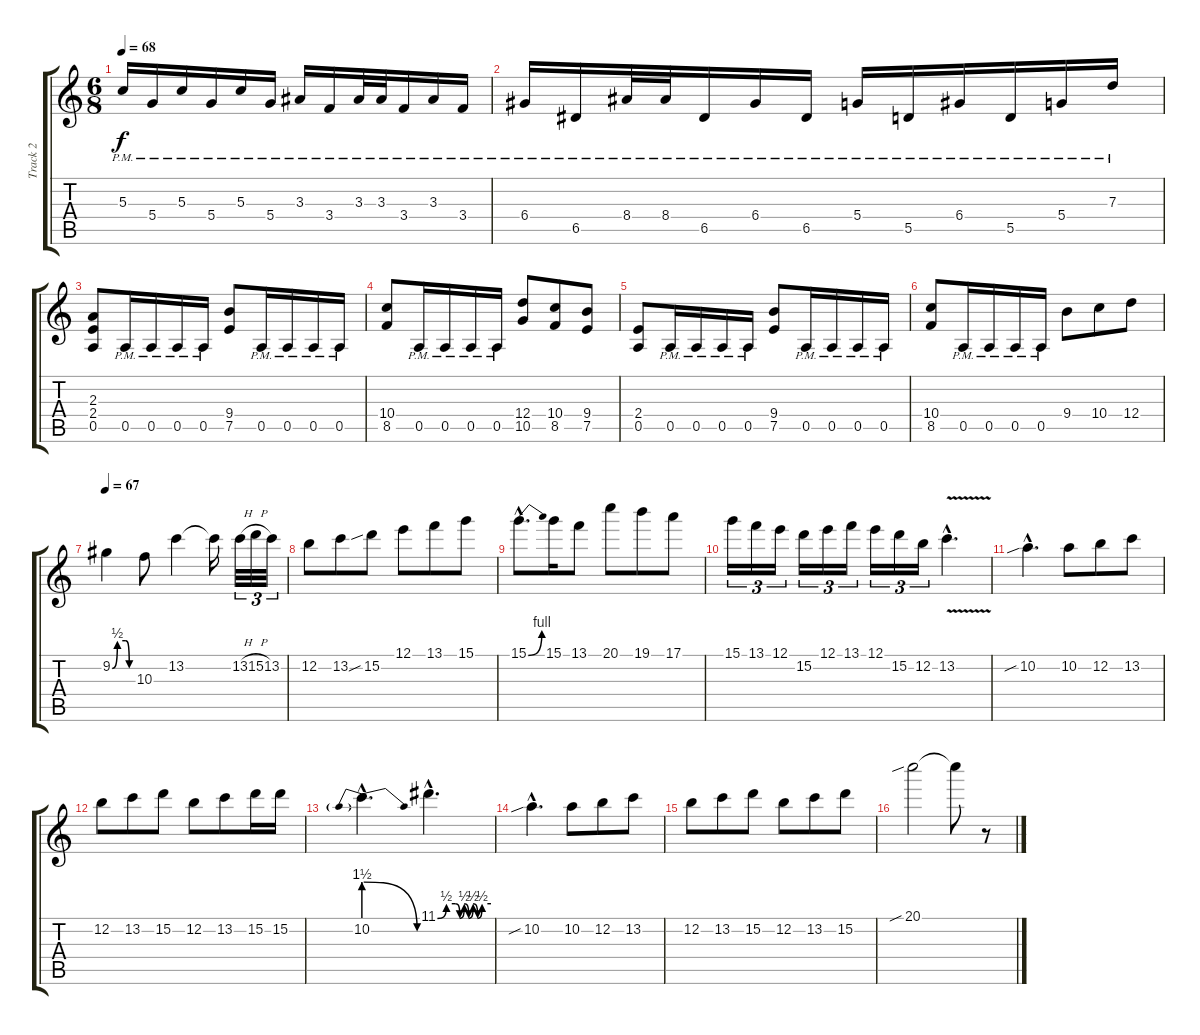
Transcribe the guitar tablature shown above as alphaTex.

\track ("Track 2" "Track 2") {instrument overdrivenguitar}
\staff {score tabs}
\tuning (E4 B3 G3 D3 A2 E2) {hide}
\ts (6 8)
\tempo 68
\clef g2
\ks c
5.3{pm}.16{dy f} 5.4{pm}.16 5.3{pm}.16 5.4{pm}.16 5.3{pm}.16 5.4{pm}.16 3.3{pm}.16 3.4{pm}.16 3.3{pm}.32 3.3{pm}.32 3.4{pm}.16 3.3{pm}.16 3.4{pm}.16 |
6.4{pm}.16 6.5{pm}.16 8.4{pm}.32 8.4{pm}.32 6.5{pm}.16 6.4{pm}.16 6.5{pm}.16 5.4{pm}.16 5.5{pm}.16 6.4{pm}.16 5.5{pm}.16 5.4{pm}.16 7.3{pm}.16 |
(2.3 2.4 0.5).8 0.5{pm}.16 0.5{pm}.16 0.5{pm}.16 0.5{pm}.16 (9.4 7.5).8 0.5{pm}.16 0.5{pm}.16 0.5{pm}.16 0.5{pm}.16 |
(10.4 8.5).8 0.5{pm}.16 0.5{pm}.16 0.5{pm}.16 0.5{pm}.16 (12.4 10.5).8 (10.4 8.5).8 (9.4 7.5).8 |
(2.4 0.5).8 0.5{pm}.16 0.5{pm}.16 0.5{pm}.16 0.5{pm}.16 (9.4 7.5).8 0.5{pm}.16 0.5{pm}.16 0.5{pm}.16 0.5{pm}.16 |
(10.4 8.5).8 0.5{pm}.16 0.5{pm}.16 0.5{pm}.16 0.5{pm}.16 9.4.8 10.4.8 12.4.8 |
\tempo 67
9.2{be (custom 0 0 15 2 40 2 50 0 60 0)}.4 10.3.8 13.2.4 13.2{t}.16 13.2{h}.32{tu (3 2)} 15.2{h}.32{tu (3 2)} 13.2.32{tu (3 2)} |
12.2.8 13.2.8 15.2{sib}.8 12.1.8 13.1.8 15.1.8 |
15.1{be (bend 0 0 60 4) hac}.8{d} 15.1.16 13.1.8 20.1.8 19.1.8 17.1.8 |
15.1.16{tu (3 2)} 13.1.16{tu (3 2)} 12.1.16{tu (3 2)} 15.2.16{tu (3 2)} 12.1.16{tu (3 2)} 13.1.16{tu (3 2)} 12.1.16{tu (3 2)} 15.2.16{tu (3 2)} 12.2.16{tu (3 2)} 13.2{v hac}.4{d} |
10.2{sib hac}.4{d} 10.2.8 12.2.8 13.2.8 |
12.2.8 13.2.8 15.2.8 12.2.8 13.2.8 15.2.16 15.2.16 |
10.2{be (prebendrelease 0 6 60 0) hac}.4{d} 11.1{be (custom 0 0 10 2 20 2 25 0 30 2 35 0 40 2 45 0 50 2 60 2) hac}.4{d} |
10.2{sib hac}.4{d} 10.2.8 12.2.8 13.2.8 |
12.2.8 13.2.8 15.2.8 12.2.8 13.2.8 15.2.8 |
20.1{sib}.2 20.1{t}.8 r.8
